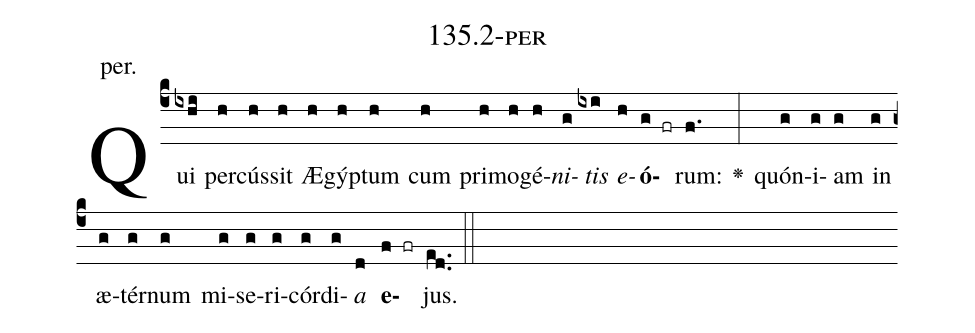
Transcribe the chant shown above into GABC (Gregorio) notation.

name: 135.2-per;
annotation: per.;
%%
(c4)Qui(ixhi) per(h)cús(h)sit(h) Æ(h)gýp(h)tum(h) cum(h) pri(h)mo(h)gé(h)<i>ni</i>(g)<i>tis</i>(ixi) <i>e</i>(h)<b>ó</b>(g fr)rum:(f.) <v>\greheightstar</v>(:) quón(g)i(g)am(g) in(g) æ(g)tér(g)num(g) mi(g)se(g)ri(g)cór(g)di(g)<i>a</i>(d) <b>e</b>(f fr)jus.(ed..) (::)


%E(g) u(g) o(g) u(d) a(f) e.(ed..) (::)
